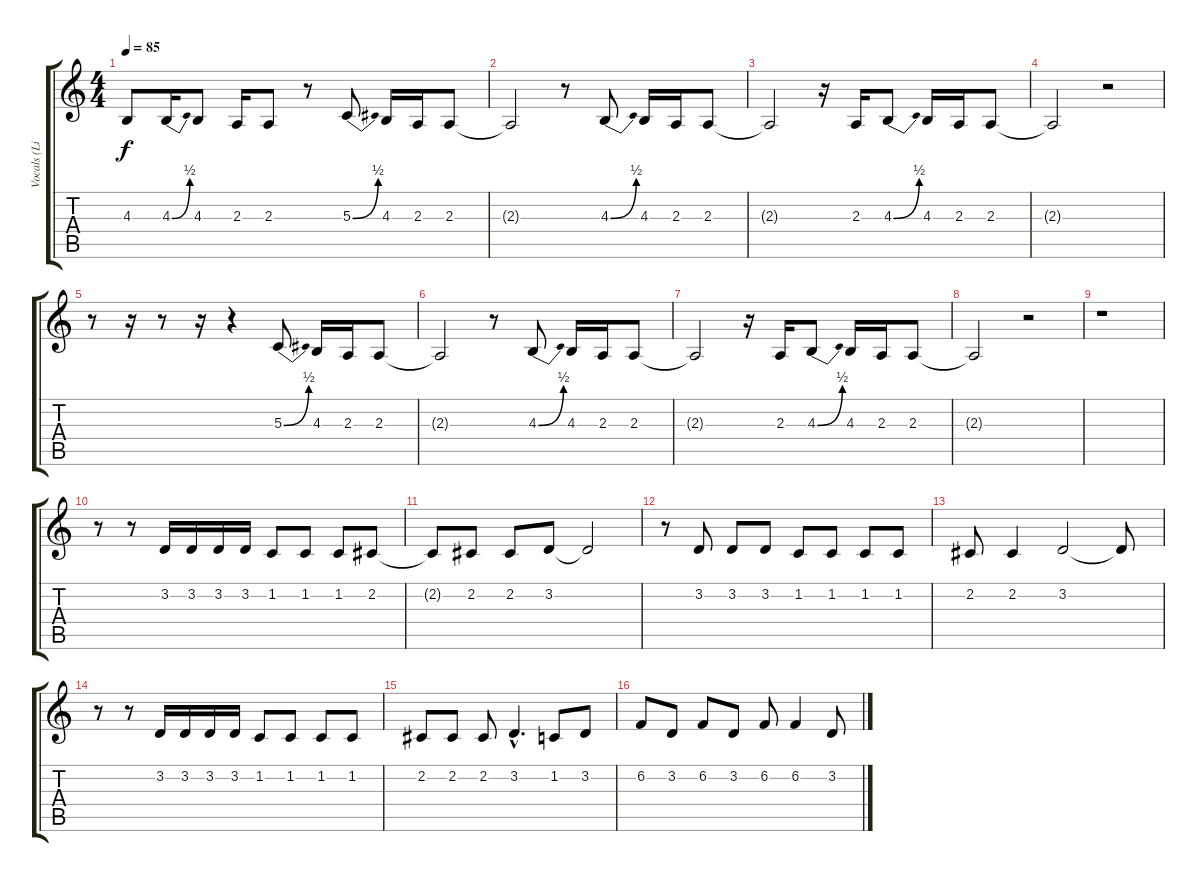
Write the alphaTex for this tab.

\track ("Vocals (Liam)" "Vocals (Li") {instrument tenorsax}
\staff {score tabs}
\tuning (E4 B3 G3 D3 A2 E2) {hide}
\ts (4 4)
\tempo 85
\clef g2
\ks c
4.3.8{dy f} 4.3{be (bend 0 0 60 2)}.16 4.3.8 2.3.16 2.3.8 r.8 5.3{be (bend 0 0 60 2)}.8 4.3.16 2.3.16 2.3.8 |
2.3{t}.2 r.8 4.3{be (bend 0 0 60 2)}.8 4.3.16 2.3.16 2.3.8 |
2.3{t}.2 r.16 2.3.16 4.3{be (bend 0 0 60 2)}.8 4.3.16 2.3.16 2.3.8 |
2.3{t}.2 r.2 |
r.8 r.16 r.8 r.16 r.4 5.3{be (bend 0 0 60 2)}.8 4.3.16 2.3.16 2.3.8 |
2.3{t}.2 r.8 4.3{be (bend 0 0 60 2)}.8 4.3.16 2.3.16 2.3.8 |
2.3{t}.2 r.16 2.3.16 4.3{be (bend 0 0 60 2)}.8 4.3.16 2.3.16 2.3.8 |
2.3{t}.2 r.2 |
r.1 |
r.8 r.8 3.2.16 3.2.16 3.2.16 3.2.16 1.2.8 1.2.8 1.2.8 2.2.8 |
2.2{t}.8 2.2.8 2.2.8 3.2.8 3.2{t}.2 |
r.8 3.2.8 3.2.8 3.2.8 1.2.8 1.2.8 1.2.8 1.2.8 |
2.2.8 2.2.4 3.2.2 3.2{t}.8 |
r.8 r.8 3.2.16 3.2.16 3.2.16 3.2.16 1.2.8 1.2.8 1.2.8 1.2.8 |
2.2.8 2.2.8 2.2.8 3.2{hac}.4{d} 1.2.8 3.2.8 |
6.2.8 3.2.8 6.2.8 3.2.8 6.2.8 6.2.4 3.2.8
